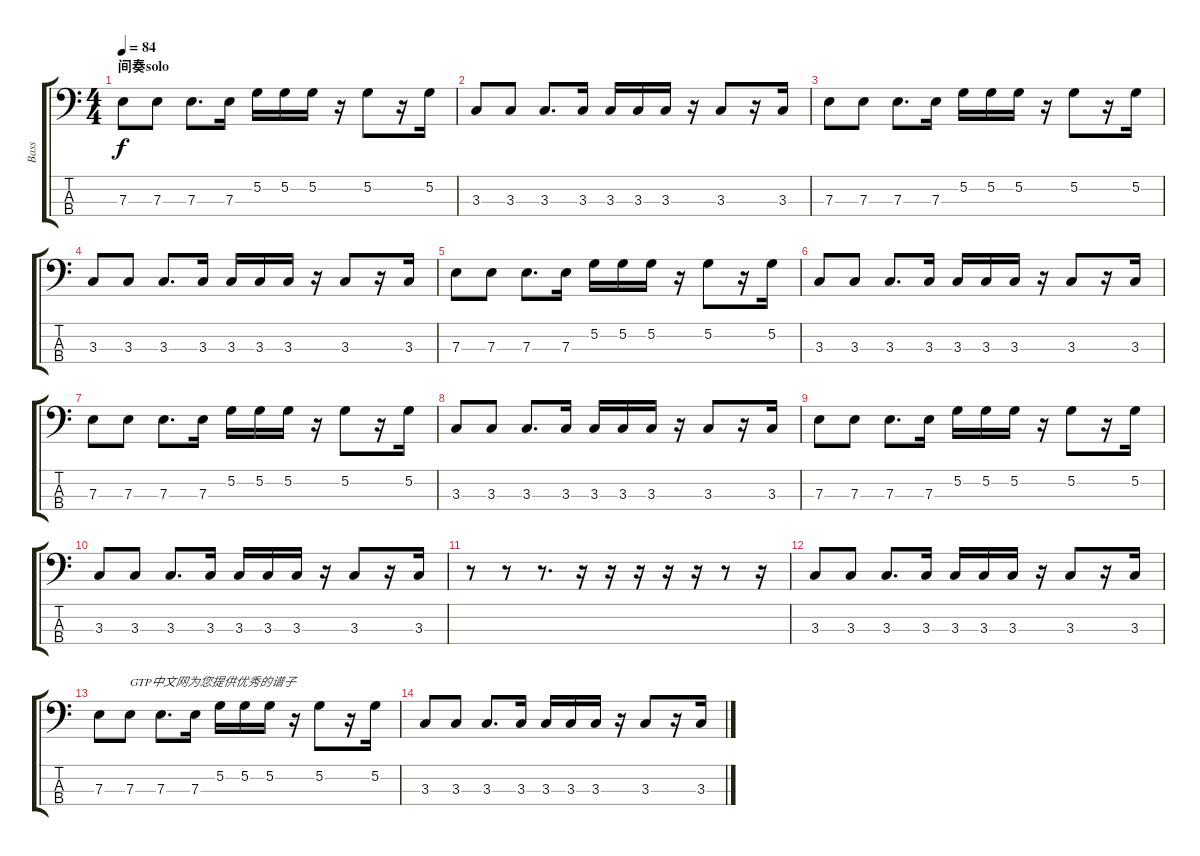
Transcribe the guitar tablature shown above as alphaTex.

\track ("Bass" "Bass") {instrument electricbassfinger}
\staff {score tabs}
\tuning (G2 D2 A1 E1) {hide}
\ts (4 4)
\section ("" "间奏solo")
\tempo 84
\clef f4
\ks c
7.3.8{dy f} 7.3.8 7.3.8{d} 7.3.16 5.2.16 5.2.16 5.2.16 r.16 5.2.8 r.16 5.2.16 |
3.3.8 3.3.8 3.3.8{d} 3.3.16 3.3.16 3.3.16 3.3.16 r.16 3.3.8 r.16 3.3.16 |
7.3.8 7.3.8 7.3.8{d} 7.3.16 5.2.16 5.2.16 5.2.16 r.16 5.2.8 r.16 5.2.16 |
3.3.8 3.3.8 3.3.8{d} 3.3.16 3.3.16 3.3.16 3.3.16 r.16 3.3.8 r.16 3.3.16 |
7.3.8 7.3.8 7.3.8{d} 7.3.16 5.2.16 5.2.16 5.2.16 r.16 5.2.8 r.16 5.2.16 |
3.3.8 3.3.8 3.3.8{d} 3.3.16 3.3.16 3.3.16 3.3.16 r.16 3.3.8 r.16 3.3.16 |
7.3.8 7.3.8 7.3.8{d} 7.3.16 5.2.16 5.2.16 5.2.16 r.16 5.2.8 r.16 5.2.16 |
3.3.8 3.3.8 3.3.8{d} 3.3.16 3.3.16 3.3.16 3.3.16 r.16 3.3.8 r.16 3.3.16 |
7.3.8 7.3.8 7.3.8{d} 7.3.16 5.2.16 5.2.16 5.2.16 r.16 5.2.8 r.16 5.2.16 |
3.3.8 3.3.8 3.3.8{d} 3.3.16 3.3.16 3.3.16 3.3.16 r.16 3.3.8 r.16 3.3.16 |
r.8 r.8 r.8{d} r.16 r.16 r.16 r.16 r.16 r.8 r.16 |
3.3.8 3.3.8 3.3.8{d} 3.3.16 3.3.16 3.3.16 3.3.16 r.16 3.3.8 r.16 3.3.16 |
7.3.8 7.3.8{txt "GTP中文网为您提供优秀的谱子"} 7.3.8{d} 7.3.16 5.2.16 5.2.16 5.2.16 r.16 5.2.8 r.16 5.2.16 |
3.3.8 3.3.8 3.3.8{d} 3.3.16 3.3.16 3.3.16 3.3.16 r.16 3.3.8 r.16 3.3.16
